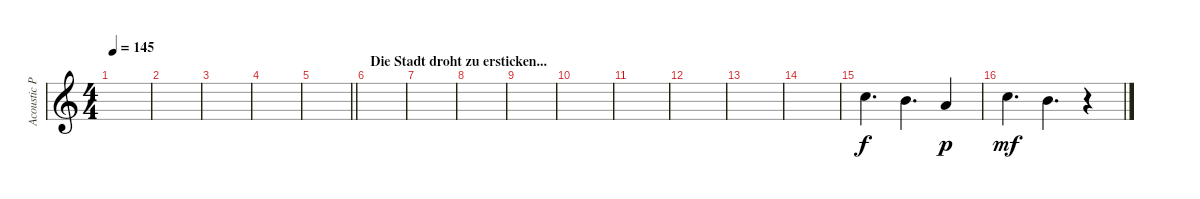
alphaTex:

\track ("Acoustic Piano (Staff 1)" "Acoustic P") {instrument acousticgrandpiano}
\staff {score}
\tuning (E4 B3 G3 D3 A2 E2 B1) {hide}
\ts (4 4)
\tempo 145
\clef g2
\ks c
|
|
|
|
\barLineRight lightlight
|
\section ("" "Die Stadt droht zu ersticken...")
|
|
|
|
|
|
|
|
|
8.1.4{d} 7.1.4{d} 5.1.4{dy p} |
8.1.4{d dy mf} 7.1.4{d} r.4
